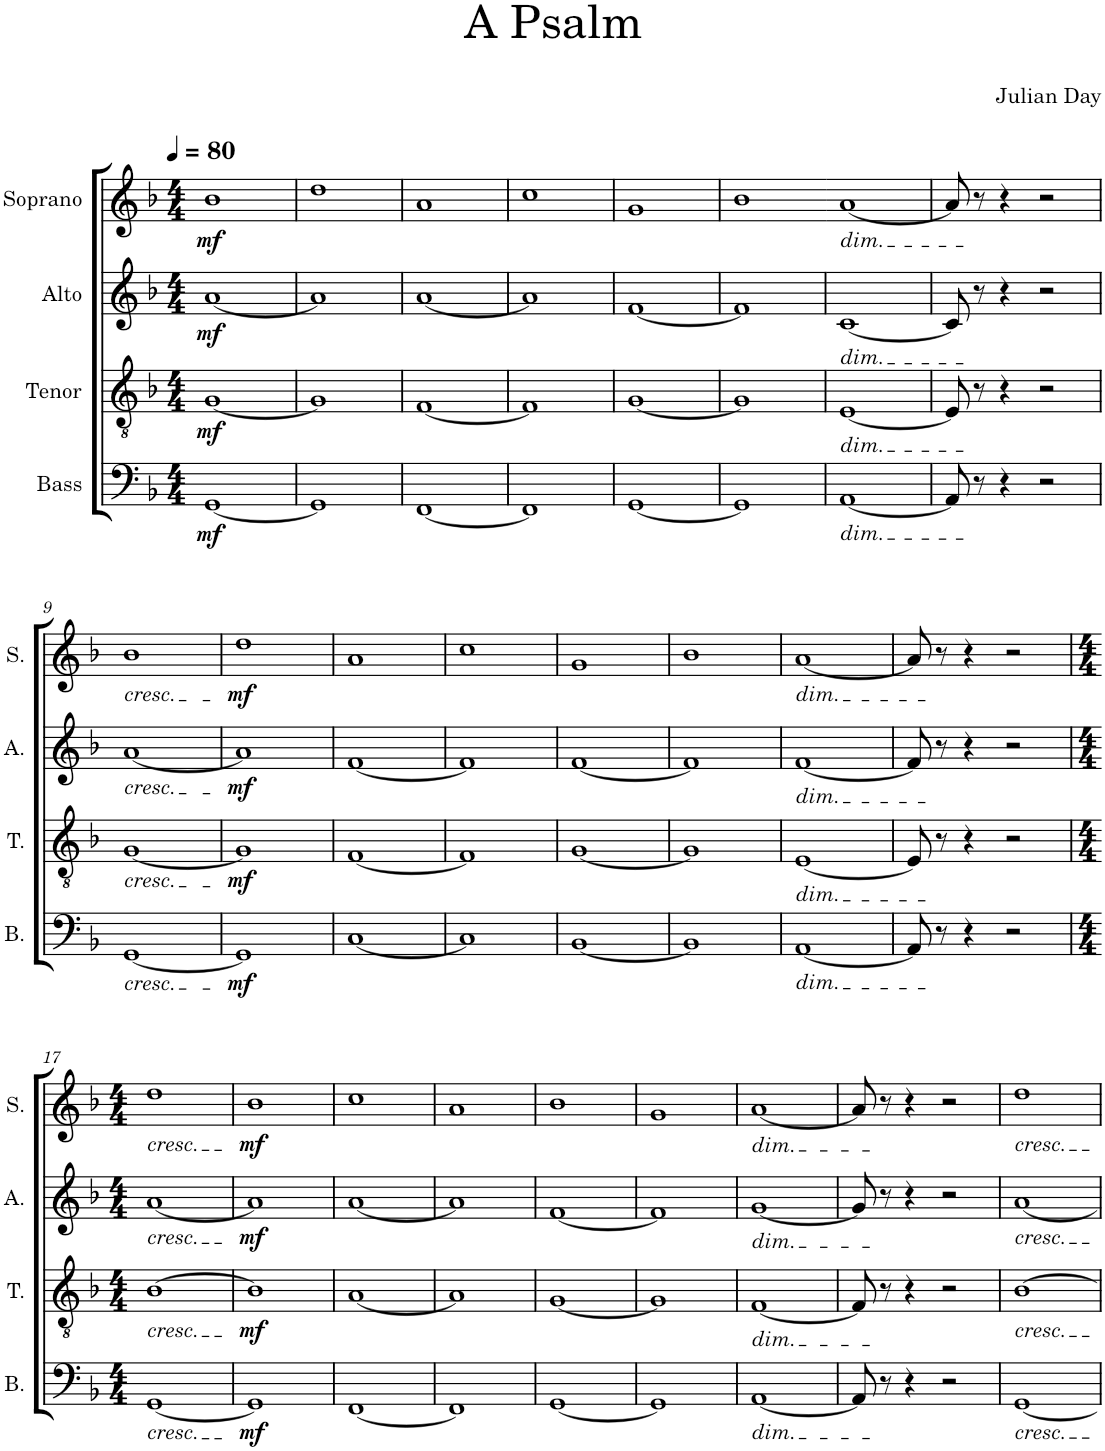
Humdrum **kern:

**kern	**dynam	**kern	**dynam	**kern	**dynam	**kern	**dynam
*part4	*part4	*part3	*part3	*part2	*part2	*part1	*part1
*staff4	*staff4	*staff3	*staff3	*staff2	*staff2	*staff1	*staff1
*I"Bass	*	*I"Tenor	*	*I"Alto	*	*I"Soprano	*
*I'B.	*	*I'T.	*	*I'A.	*	*I'S.	*
*clefF4	*	*clefGv2	*	*clefG2	*	*clefG2	*
*k[b-]	*	*k[b-]	*	*k[b-]	*	*k[b-]	*
*M4/4	*	*M4/4	*	*M4/4	*	*M4/4	*
*MM80	*	*MM80	*	*MM80	*	*MM80	*
=1	=1	=1	=1	=1	=1	=1	=1
!	!LO:DY:b	!	!LO:DY:b	!	!LO:DY:b	!	!LO:DY:b
[1GG	mf	[1G	mf	[1a	mf	1b-	mf
=2	=2	=2	=2	=2	=2	=2	=2
1GG]	.	1G]	.	1a]	.	1dd	.
=3	=3	=3	=3	=3	=3	=3	=3
[1FF	.	[1F	.	[1a	.	1a	.
=4	=4	=4	=4	=4	=4	=4	=4
1FF]	.	1F]	.	1a]	.	1cc	.
=5	=5	=5	=5	=5	=5	=5	=5
[1GG	.	[1G	.	[1f	.	1g	.
=6	=6	=6	=6	=6	=6	=6	=6
1GG]	.	1G]	.	1f]	.	1b-	.
=7-	=7-	=7-	=7-	=7-	=7-	=7-	=7-
!	!	!	!	!	!	!LO:TX:b:i:t=dim.	!
!	!	!	!	!LO:TX:b:i:t=dim.	!	!	!
!	!	!LO:TX:b:i:t=dim.	!	!	!	!	!
!LO:TX:b:i:t=dim.	!	!	!	!	!	!	!
[1AA	.	[1E	.	[1c	.	[1a	.
=8	=8	=8	=8	=8	=8	=8	=8
8AA/]	.	8E/]	.	8c/]	.	8a/]	.
8r	.	8r	.	8r	.	8r	.
4r	.	4r	.	4r	.	4r	.
2r	.	2r	.	2r	.	2r	.
!!LO:LB:g=z
=9	=9	=9	=9	=9	=9	=9	=9
!	!	!	!	!	!	!LO:TX:b:i:t=cresc.	!
!	!	!	!	!LO:TX:b:i:t=cresc.	!	!	!
!	!	!LO:TX:b:i:t=cresc.	!	!	!	!	!
!LO:TX:b:i:t=cresc.	!	!	!	!	!	!	!
[1GG	.	[1G	.	[1a	.	1b-	.
=10	=10	=10	=10	=10	=10	=10	=10
!	!LO:DY:b	!	!LO:DY:b	!	!LO:DY:b	!	!LO:DY:b
1GG]	mf	1G]	mf	1a]	mf	1dd	mf
=11	=11	=11	=11	=11	=11	=11	=11
[1C	.	[1F	.	[1f	.	1a	.
=12	=12	=12	=12	=12	=12	=12	=12
1C]	.	1F]	.	1f]	.	1cc	.
=13	=13	=13	=13	=13	=13	=13	=13
[1BB-	.	[1G	.	[1f	.	1g	.
=14	=14	=14	=14	=14	=14	=14	=14
1BB-]	.	1G]	.	1f]	.	1b-	.
=15	=15	=15	=15	=15	=15	=15	=15
!	!	!	!	!	!	!LO:TX:b:i:t=dim.	!
!	!	!	!	!LO:TX:b:i:t=dim.	!	!	!
!	!	!LO:TX:b:i:t=dim.	!	!	!	!	!
!LO:TX:b:i:t=dim.	!	!	!	!	!	!	!
[1AA	.	[1E	.	[1f	.	[1a	.
=16	=16	=16	=16	=16	=16	=16	=16
8AA/]	.	8E/]	.	8f/]	.	8a/]	.
8r	.	8r	.	8r	.	8r	.
4r	.	4r	.	4r	.	4r	.
2r	.	2r	.	2r	.	2r	.
!!LO:LB:g=z
=17	=17	=17	=17	=17	=17	=17	=17
*M4/4	*	*M4/4	*	*M4/4	*	*M4/4	*
!	!	!	!	!	!	!LO:TX:b:i:t=cresc.	!
!	!	!	!	!LO:TX:b:i:t=cresc.	!	!	!
!	!	!LO:TX:b:i:t=cresc.	!	!	!	!	!
!LO:TX:b:i:t=cresc.	!	!	!	!	!	!	!
[1GG	.	[1B-	.	[1a	.	1dd	.
=18	=18	=18	=18	=18	=18	=18	=18
!	!LO:DY:b	!	!LO:DY:b	!	!LO:DY:b	!	!LO:DY:b
1GG]	mf	1B-]	mf	1a]	mf	1b-	mf
=19	=19	=19	=19	=19	=19	=19	=19
[1FF	.	[1A	.	[1a	.	1cc	.
=20	=20	=20	=20	=20	=20	=20	=20
1FF]	.	1A]	.	1a]	.	1a	.
=21	=21	=21	=21	=21	=21	=21	=21
[1GG	.	[1G	.	[1f	.	1b-	.
=22	=22	=22	=22	=22	=22	=22	=22
1GG]	.	1G]	.	1f]	.	1g	.
=23	=23	=23	=23	=23	=23	=23	=23
!	!	!	!	!	!	!LO:TX:b:i:t=dim.	!
!	!	!	!	!LO:TX:b:i:t=dim.	!	!	!
!	!	!LO:TX:b:i:t=dim.	!	!	!	!	!
!LO:TX:b:i:t=dim.	!	!	!	!	!	!	!
[1AA	.	[1F	.	[1g	.	[1a	.
=24	=24	=24	=24	=24	=24	=24	=24
8AA/]	.	8F/]	.	8g/]	.	8a/]	.
8r	.	8r	.	8r	.	8r	.
4r	.	4r	.	4r	.	4r	.
2r	.	2r	.	2r	.	2r	.
=25	=25	=25	=25	=25	=25	=25	=25
!	!	!	!	!	!	!LO:TX:b:i:t=cresc.	!
!	!	!	!	!LO:TX:b:i:t=cresc.	!	!	!
!	!	!LO:TX:b:i:t=cresc.	!	!	!	!	!
!LO:TX:b:i:t=cresc.	!	!	!	!	!	!	!
[1GG	.	[1B-	.	[1a	.	1dd	.
=	=	=	=	=	=	=	=
*-	*-	*-	*-	*-	*-	*-	*-
